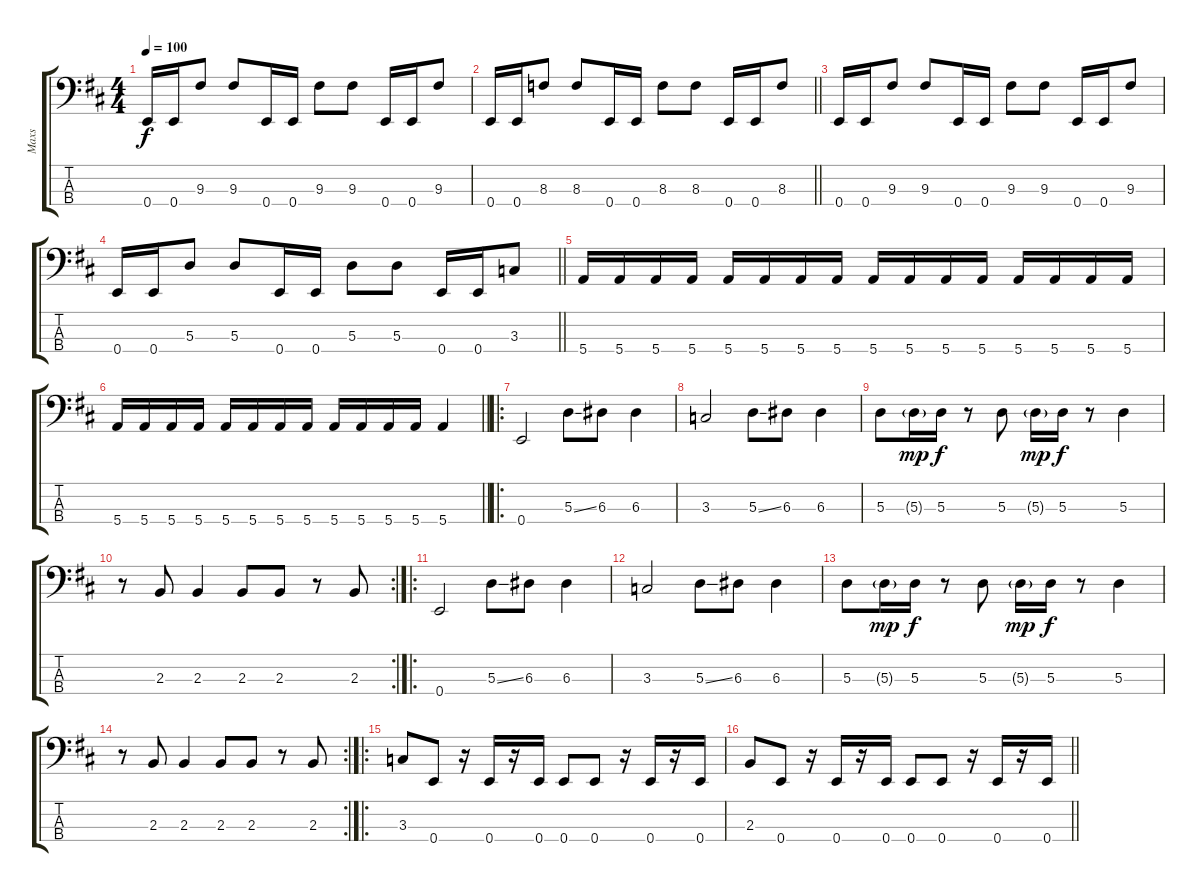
\track ("Maxs" "Maxs") {instrument slapbass1}
\staff {score tabs}
\tuning (G2 D2 A1 E1) {hide}
\ts (4 4)
\tempo 100
\clef f4
\ks d
0.4.16{dy f} 0.4.16 9.3.8 9.3.8 0.4.16 0.4.16 9.3.8 9.3.8 0.4.16 0.4.16 9.3.8 |
\barLineRight lightlight
0.4.16 0.4.16 8.3.8 8.3.8 0.4.16 0.4.16 8.3.8 8.3.8 0.4.16 0.4.16 8.3.8 |
0.4.16 0.4.16 9.3.8 9.3.8 0.4.16 0.4.16 9.3.8 9.3.8 0.4.16 0.4.16 9.3.8 |
\barLineRight lightlight
0.4.16 0.4.16 5.3.8 5.3.8 0.4.16 0.4.16 5.3.8 5.3.8 0.4.16 0.4.16 3.3.8 |
5.4.16 5.4.16 5.4.16 5.4.16 5.4.16 5.4.16 5.4.16 5.4.16 5.4.16 5.4.16 5.4.16 5.4.16 5.4.16 5.4.16 5.4.16 5.4.16 |
\barLineRight lightlight
5.4.16 5.4.16 5.4.16 5.4.16 5.4.16 5.4.16 5.4.16 5.4.16 5.4.16 5.4.16 5.4.16 5.4.16 5.4.4 |
\ro
0.4.2 5.3{ss}.8 6.3.8 6.3.4 |
3.3.2 5.3{ss}.8 6.3.8 6.3.4 |
5.3.8 5.3{g}.16{dy mp} 5.3.16{dy f} r.8 5.3.8 5.3{g}.16{dy mp} 5.3.16{dy f} r.8 5.3.4 |
\rc 2
r.8 2.3.8 2.3.4 2.3.8 2.3.8 r.8 2.3.8 |
\ro
0.4.2 5.3{ss}.8 6.3.8 6.3.4 |
3.3.2 5.3{ss}.8 6.3.8 6.3.4 |
5.3.8 5.3{g}.16{dy mp} 5.3.16{dy f} r.8 5.3.8 5.3{g}.16{dy mp} 5.3.16{dy f} r.8 5.3.4 |
\rc 2
r.8 2.3.8 2.3.4 2.3.8 2.3.8 r.8 2.3.8 |
\ro
3.3.8 0.4.8 r.16 0.4.16 r.16 0.4.16 0.4.8 0.4.8 r.16 0.4.16 r.16 0.4.16 |
\barLineRight lightlight
2.3.8 0.4.8 r.16 0.4.16 r.16 0.4.16 0.4.8 0.4.8 r.16 0.4.16 r.16 0.4.16
